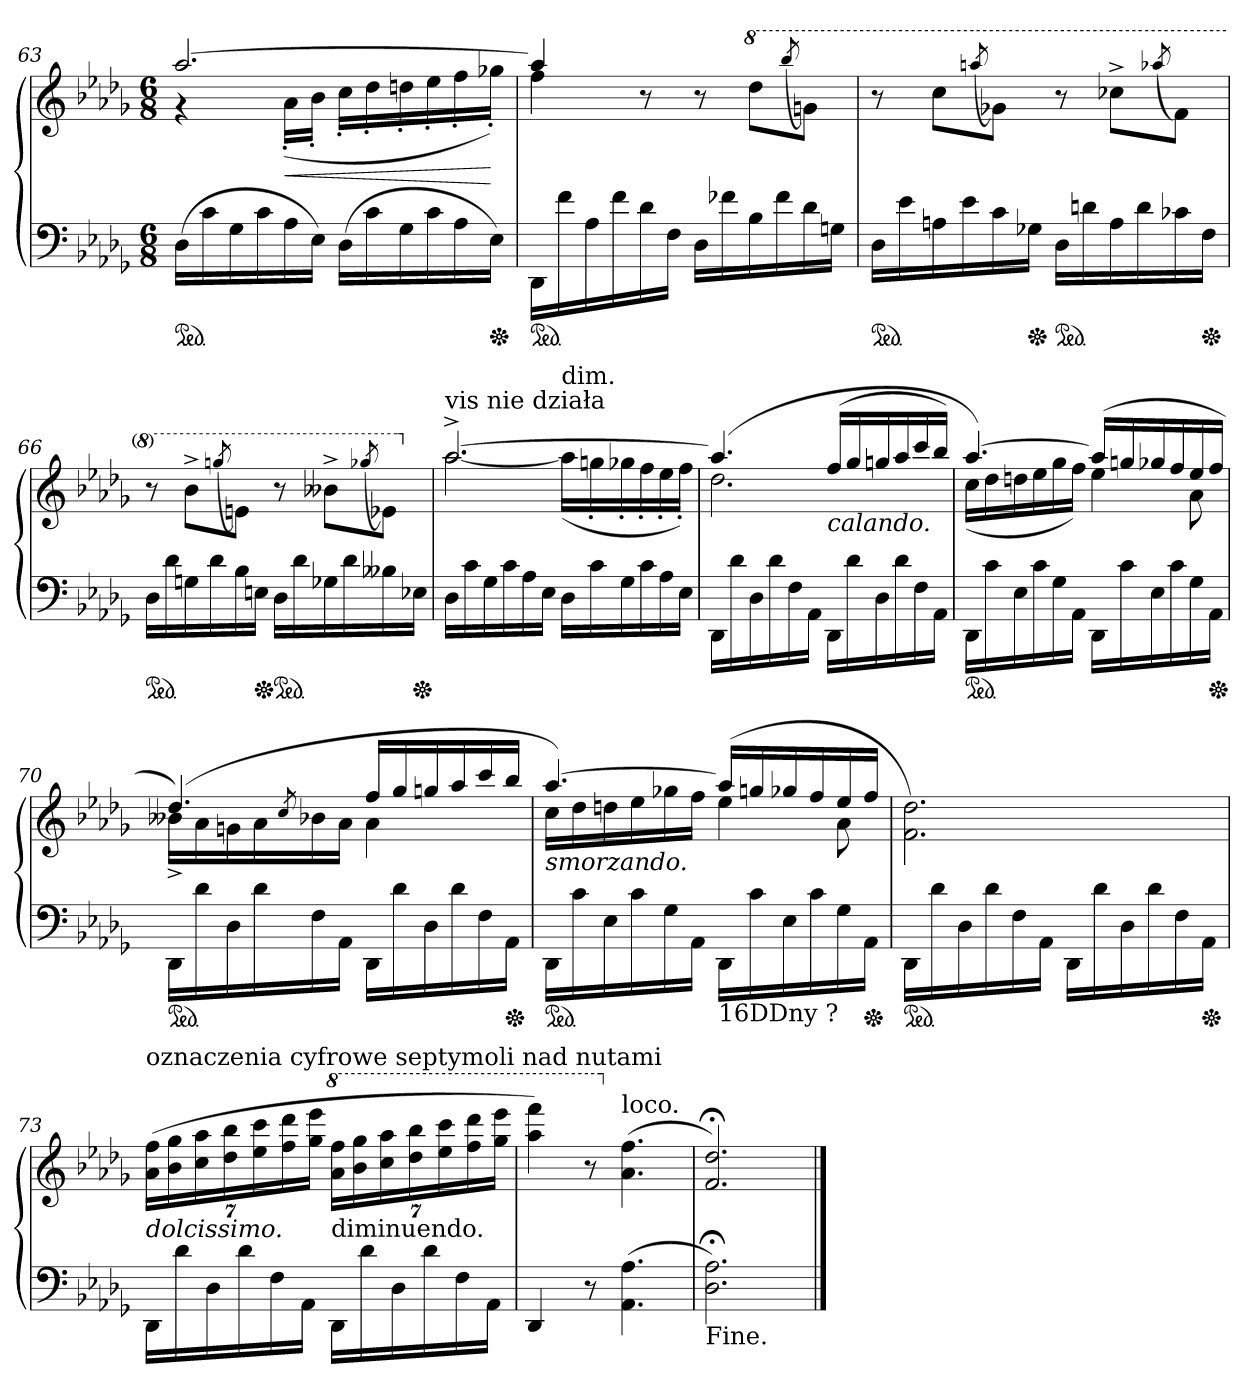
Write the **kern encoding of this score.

**kern	**kern	**dynam
*part1	*part1	*part1
*staff2	*staff1	*staff1/2
*clefF4	*clefG2	*
*k[b-e-a-d-g-]	*k[b-e-a-d-g-]	*
*M6/8	*M6/8	*
=63	=63	=63
*	*^	*
*ped	*	*	*
(>16D-LL	[2.aa-	4r	.
16c	.	.	.
16G-	.	.	.
16c	.	.	.
16A-	.	(>16a-'>LL	<
16E-JJ)	.	16b-'>JJ	.
(>16D-LL	.	16cc'>LL	.
16c	.	16dd-'>	.
16G-	.	16ddn'>	.
16c	.	16ee-'>	.
16A-	.	16ff'>	.
*Xped	*	*	*
16E-JJ)	.	16gg-X'>JJ)	[
=64	=64	=64	=64
*ped	*	*	*
16DD-LL	4aa-]	4ff	.
16f	.	.	.
16A-	.	.	.
16f	.	.	.
16d-	8ryy	8r	.
16FJJ	.	.	.
16D-LL	4.ryy	8r	.
16f-X	.	.	.
*	*8va	*	*
16B-	.	8ddd-L	.
16f-	.	.	.
.	.	(>8qbbb-/	.
16d-	.	8ggnJ)	.
16GnJJ	.	.	.
*	*v	*v	*
=65	=65	=65
*ped	*	*
16D-LL	8r	.
16e-	.	.
16An	8ccc\L	.
16e-	.	.
.	(>8qaaan/	.
16c	8gg-XJ)	.
*Xped	*	*
16G-XJJ	.	.
*ped	*	*
16D-LL	8r	.
16dn	.	.
16A	8ccc-X^<\L	.
16d	.	.
.	(>8qaaa-X/	.
16c-X	8ffJ)	.
*Xped	*	*
16FJJ	.	.
=66	=66	=66
*ped	*	*
16D-LL	8r	.
16d-	.	.
16Gn	8bb-^<\L	.
16d-	.	.
.	(>8qgggn/	.
16B-	8eenJ)	.
*Xped	*	*
16EnJJ	.	.
*ped	*	*
16D-LL	8r	.
16d-	.	.
16G-X	8bb--X^<\L	.
16d-	.	.
.	(>8qggg-X/	.
16B--X	8ee-XJ)	.
*Xped	*	*
16E-XJJ	.	.
=67	=67	=67
*	*X8va	*
*	*^	*
!	!LO:TX:a:t=vis nie działa	!	!
!	!	!LO:N:vis=2.	!
16D-LL	[2.aa-^>	[4.aa-	.
16c	.	.	.
16G-	.	.	.
16c	.	.	.
16A-	.	.	.
16E-JJ	.	.	.
!	!	!LO:TX:a:t=dim.	!
16D-LL	.	(>16aa-LL]	.
16c	.	16ggn'>	.
16G-	.	16gg-X'>	.
16c	.	16ff'>	.
16A-	.	16ee-'>	.
16E-JJ	.	16ff'>JJ)	.
=68	=68	=68	=68
16DD-LL	(>4.aa-]	2.dd-	.
16d-	.	.	.
16D-	.	.	.
16d-	.	.	.
16F	.	.	.
16AA-JJ	.	.	.
!	!LO:TX:b:i:t=calando.	!	!
16DD-LL	(<16ffLL	.	.
16d-	16gg-	.	.
16D-	16ggn	.	.
16d-	16aa-	.	.
16F	16ccc	.	.
16AA-JJ	16bb-JJ)	.	.
=69	=69	=69	=69
*ped	*	*	*
16DD-LL	[4.aa-)	(<16ccLL	.
16c	.	16dd-	.
16E-	.	16ddn	.
16c	.	16ee-	.
16G-	.	16gg-	.
16AA-JJ	.	16ffJJ)	.
16DD-LL	(>16aa-LL]	4ee-	.
16c	16ggn	.	.
16E-	16gg-X	.	.
16c	16ff	.	.
16G-	16ee-	8a-	.
*Xped	*	*	*
16AA-JJ	16ffJJ	.	.
=70	=70	=70	=70
*ped	*	*	*
16DD-LL	(>4.dd-)	16b--X^<LL	.
16d-	.	16a-	.
16D-	.	16gn	.
16d-	.	16a-	.
.	.	8qcc/	.
16F	.	16b-X	.
16AA-JJ	.	16a-JJ	.
16DD-LL	16ffLL	4a-	.
16d-	16gg-	.	.
16D-	16ggn	.	.
16d-	16aa-	.	.
16F	16ccc	8ryy	.
*Xped	*	*	*
16AA-JJ	16bb-JJ	.	.
=71	=71	=71	=71
!	!LO:TX:b:i:t=smorzando.	!	!
*ped	*	*	*
16DD-LL	[4.aa-)	16ccLL	.
16c	.	16dd-	.
16E-	.	16ddn	.
16c	.	16ee-	.
16G-	.	16gg-X	.
16AA-JJ	.	16ffJJ	.
!LO:TX:b:t=16DDny ?	!	!	!
16DD-LL	(>16aa-LL]	4ee-	.
16c	16ggn	.	.
16E-	16gg-X	.	.
16c	16ff	.	.
16G-	16ee-	8a-	.
*Xped	*	*	*
16AA-JJ	16ffJJ	.	.
*	*v	*v	*
=72	=72	=72
*ped	*	*
16DD-LL	2.f\ 2.dd-\)	.
16d-	.	.
16D-	.	.
16d-	.	.
16F	.	.
16AA-JJ	.	.
16DD-LL	.	.
16d-	.	.
16D-	.	.
16d-	.	.
16F	.	.
*Xped	*	*
16AA-JJ	.	.
=73	=73	=73
!	!LO:TX:a:t=oznaczenia cyfrowe septymoli nad nutami	!
!LO:TX:a:i:t=dolcissimo.	!	!
16DD-LL	(>56%3a- 56%3ffLL	.
.	56%3b- 56%3gg-	.
16d-	.	.
.	56%3cc 56%3aa-	.
16D-	.	.
.	56%3dd- 56%3bb-	.
16d-	.	.
.	56%3ee- 56%3ccc	.
16F	.	.
.	56%3ff 56%3ddd-	.
16AA-JJ	.	.
.	56%3gg- 56%3eee-JJ	.
*	*8va	*
!	!LO:TX:c:t=diminuendo.	!
16DD-LL	56%3aa- 56%3fffLL	.
.	56%3bb- 56%3ggg-	.
16d-	.	.
.	56%3ccc 56%3aaa-	.
16D-	.	.
.	56%3ddd- 56%3bbb-	.
16d-	.	.
.	56%3eee- 56%3cccc	.
16F	.	.
.	56%3fff 56%3dddd-	.
16AA-JJ	.	.
.	56%3ggg- 56%3eeee-JJ	.
=74	=74	=74
4DD-	4aaa- 4ffff)	.
8r	8r	.
*	*X8va	*
!	!LO:TX:a:t=loco.	!
(<4.AA- 4.A-	(>4.a- 4.ff	.
=75	=75	=75
!LO:TX:b:t=Fine.	!	!
2.D-;< 2.A-;<)	2.f;< 2.dd-;<)	.
==	==	==
*-	*-	*-
